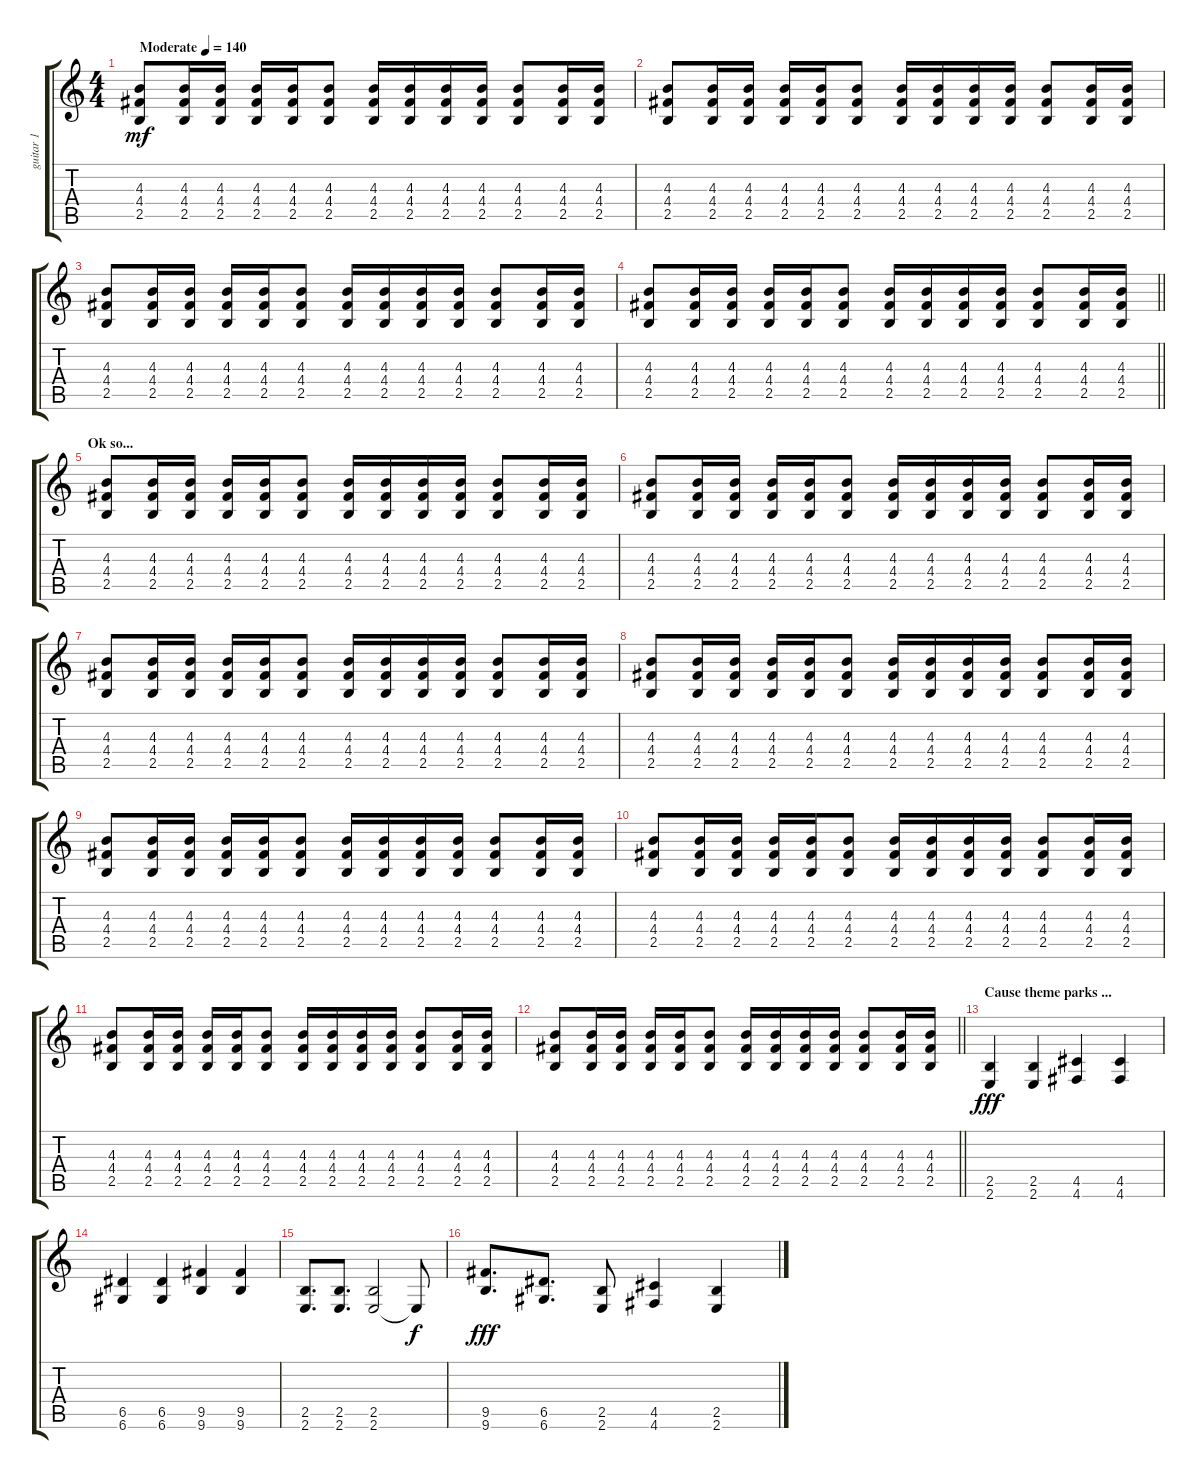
\track ("guitar 1" "guitar 1") {instrument overdrivenguitar}
\staff {score tabs}
\tuning (E4 B3 G3 D3 A2 D2) {hide}
\ts (4 4)
\tempo (140 "Moderate")
\clef g2
\ks c
(4.3 4.4 2.5).8{dy mf instrument overdrivenguitar} (4.3 4.4 2.5).16 (4.3 4.4 2.5).16 (4.3 4.4 2.5).16 (4.3 4.4 2.5).16 (4.3 4.4 2.5).8 (4.3 4.4 2.5).16 (4.3 4.4 2.5).16 (4.3 4.4 2.5).16 (4.3 4.4 2.5).16 (4.3 4.4 2.5).8 (4.3 4.4 2.5).16 (4.3 4.4 2.5).16 |
(4.3 4.4 2.5).8 (4.3 4.4 2.5).16 (4.3 4.4 2.5).16 (4.3 4.4 2.5).16 (4.3 4.4 2.5).16 (4.3 4.4 2.5).8 (4.3 4.4 2.5).16 (4.3 4.4 2.5).16 (4.3 4.4 2.5).16 (4.3 4.4 2.5).16 (4.3 4.4 2.5).8 (4.3 4.4 2.5).16 (4.3 4.4 2.5).16 |
(4.3 4.4 2.5).8 (4.3 4.4 2.5).16 (4.3 4.4 2.5).16 (4.3 4.4 2.5).16 (4.3 4.4 2.5).16 (4.3 4.4 2.5).8 (4.3 4.4 2.5).16 (4.3 4.4 2.5).16 (4.3 4.4 2.5).16 (4.3 4.4 2.5).16 (4.3 4.4 2.5).8 (4.3 4.4 2.5).16 (4.3 4.4 2.5).16 |
\barLineRight lightlight
(4.3 4.4 2.5).8 (4.3 4.4 2.5).16 (4.3 4.4 2.5).16 (4.3 4.4 2.5).16 (4.3 4.4 2.5).16 (4.3 4.4 2.5).8 (4.3 4.4 2.5).16 (4.3 4.4 2.5).16 (4.3 4.4 2.5).16 (4.3 4.4 2.5).16 (4.3 4.4 2.5).8 (4.3 4.4 2.5).16 (4.3 4.4 2.5).16 |
\section ("" "Ok so...")
(4.3 4.4 2.5).8 (4.3 4.4 2.5).16 (4.3 4.4 2.5).16 (4.3 4.4 2.5).16 (4.3 4.4 2.5).16 (4.3 4.4 2.5).8 (4.3 4.4 2.5).16 (4.3 4.4 2.5).16 (4.3 4.4 2.5).16 (4.3 4.4 2.5).16 (4.3 4.4 2.5).8 (4.3 4.4 2.5).16 (4.3 4.4 2.5).16 |
(4.3 4.4 2.5).8 (4.3 4.4 2.5).16 (4.3 4.4 2.5).16 (4.3 4.4 2.5).16 (4.3 4.4 2.5).16 (4.3 4.4 2.5).8 (4.3 4.4 2.5).16 (4.3 4.4 2.5).16 (4.3 4.4 2.5).16 (4.3 4.4 2.5).16 (4.3 4.4 2.5).8 (4.3 4.4 2.5).16 (4.3 4.4 2.5).16 |
(4.3 4.4 2.5).8 (4.3 4.4 2.5).16 (4.3 4.4 2.5).16 (4.3 4.4 2.5).16 (4.3 4.4 2.5).16 (4.3 4.4 2.5).8 (4.3 4.4 2.5).16 (4.3 4.4 2.5).16 (4.3 4.4 2.5).16 (4.3 4.4 2.5).16 (4.3 4.4 2.5).8 (4.3 4.4 2.5).16 (4.3 4.4 2.5).16 |
(4.3 4.4 2.5).8 (4.3 4.4 2.5).16 (4.3 4.4 2.5).16 (4.3 4.4 2.5).16 (4.3 4.4 2.5).16 (4.3 4.4 2.5).8 (4.3 4.4 2.5).16 (4.3 4.4 2.5).16 (4.3 4.4 2.5).16 (4.3 4.4 2.5).16 (4.3 4.4 2.5).8 (4.3 4.4 2.5).16 (4.3 4.4 2.5).16 |
(4.3 4.4 2.5).8 (4.3 4.4 2.5).16 (4.3 4.4 2.5).16 (4.3 4.4 2.5).16 (4.3 4.4 2.5).16 (4.3 4.4 2.5).8 (4.3 4.4 2.5).16 (4.3 4.4 2.5).16 (4.3 4.4 2.5).16 (4.3 4.4 2.5).16 (4.3 4.4 2.5).8 (4.3 4.4 2.5).16 (4.3 4.4 2.5).16 |
(4.3 4.4 2.5).8 (4.3 4.4 2.5).16 (4.3 4.4 2.5).16 (4.3 4.4 2.5).16 (4.3 4.4 2.5).16 (4.3 4.4 2.5).8 (4.3 4.4 2.5).16 (4.3 4.4 2.5).16 (4.3 4.4 2.5).16 (4.3 4.4 2.5).16 (4.3 4.4 2.5).8 (4.3 4.4 2.5).16 (4.3 4.4 2.5).16 |
(4.3 4.4 2.5).8 (4.3 4.4 2.5).16 (4.3 4.4 2.5).16 (4.3 4.4 2.5).16 (4.3 4.4 2.5).16 (4.3 4.4 2.5).8 (4.3 4.4 2.5).16 (4.3 4.4 2.5).16 (4.3 4.4 2.5).16 (4.3 4.4 2.5).16 (4.3 4.4 2.5).8 (4.3 4.4 2.5).16 (4.3 4.4 2.5).16 |
\barLineRight lightlight
(4.3 4.4 2.5).8 (4.3 4.4 2.5).16 (4.3 4.4 2.5).16 (4.3 4.4 2.5).16 (4.3 4.4 2.5).16 (4.3 4.4 2.5).8 (4.3 4.4 2.5).16 (4.3 4.4 2.5).16 (4.3 4.4 2.5).16 (4.3 4.4 2.5).16 (4.3 4.4 2.5).8 (4.3 4.4 2.5).16 (4.3 4.4 2.5).16 |
\section ("" "Cause theme parks ...")
(2.5 2.6).4{dy fff} (2.5 2.6).4 (4.5 4.6).4 (4.5 4.6).4 |
(6.5 6.6).4 (6.5 6.6).4 (9.5 9.6).4 (9.5 9.6).4 |
(2.5 2.6).8{d} (2.5 2.6).8{d} (2.5 2.6).2 2.6{t}.8{dy f} |
(9.5 9.6).8{d dy fff} (6.5 6.6).8{d} (2.5 2.6).8 (4.5 4.6).4 (2.5 2.6).4
